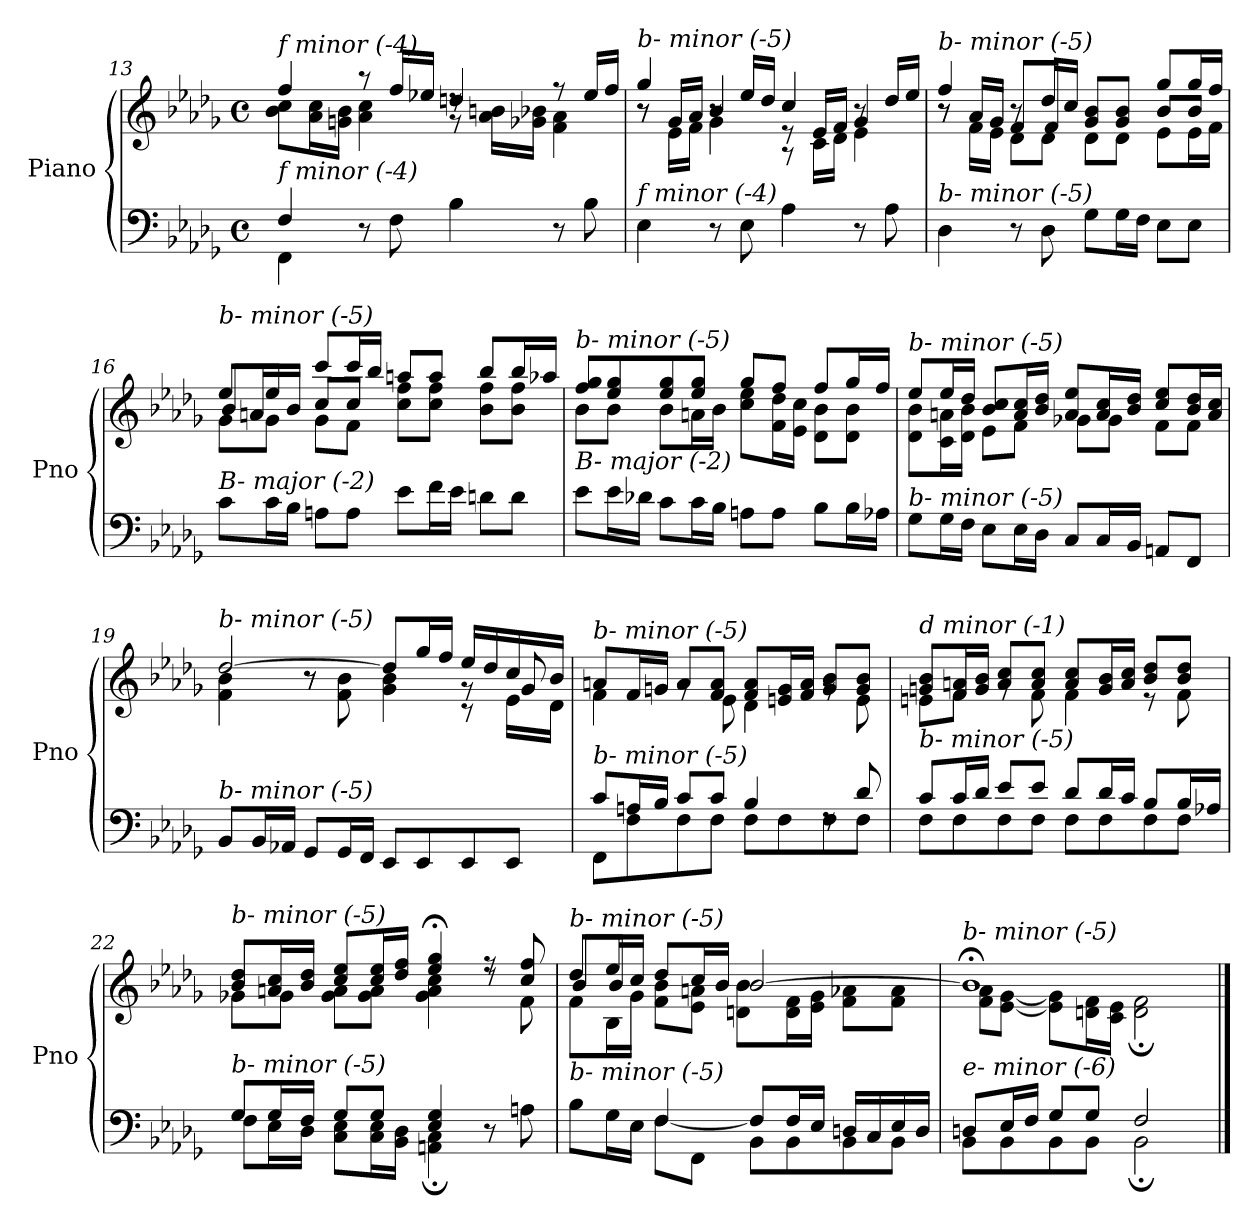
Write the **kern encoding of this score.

**kern	**kern
*part1	*part1
*staff2	*staff1
*I"Piano	*
*I'Pno	*
!!LO:PB:g=z
*clefF4	*clefG2
*k[b-e-a-d-g-]	*k[b-e-a-d-g-]
*M4/4	*M4/4
*met(c)	*met(c)
=13	=13
*^	*^
*	*^	*	*^
*	*	*	*	*	*^
!	!	!	!LO:TX:i:t=f minor (-4)	!	!	!
!LO:TX:i:t=f minor (-4)	!	!	!	!	!	!
2ryy	4F/	4FF\	4ff/	8b-\ 8cc\L	2ryy	4ryy
.	.	.	.	16a-\ 16cc\L	.	.
.	.	.	.	16gn\ 16b-\JJ	.	.
.	8r	2.ryy	8r	4a-\ 4cc\	.	2.ryy
.	8F\	.	16ff/LL	.	.	.
.	.	.	16ee-X/JJ	.	.	.
8ryy	4B-\	.	4ddn/	8rdd	8rg	.
4.ryy	.	.	.	16a-\ 16bni\LL	4.ryy	.
.	.	.	.	16g-X\ 16b-\JJ	.	.
.	8r	.	8r	4f\ 4a-\	.	.
.	8B-\	.	16ee-/LL	.	.	.
.	.	.	16ff/JJ	.	.	.
*v	*v	*v	*	*	*	*
*	*	*	*v	*v
=14	=14	=14	=14
!	!LO:TX:i:t=b- minor (-5)	!	!
!LO:TX:i:t=f minor (-4)	!	!	!
4E-\	4gg-/	8r	8r
.	.	16e-\LL	16g-/LL
.	.	16f\JJ	16a-/JJ
8r	8r	4g-\	4b-/
8E-\	16ee-/LL	.	.
.	16dd-/JJ	.	.
4A-\	4cc/	8re	8rA
.	.	16c\LL	16e-/LL
.	.	16d-\JJ	16f/JJ
8r	8r	4e-\	4g-/
8A-\	16dd-/LL	.	.
.	16ee-/JJ	.	.
!!LO:LB:g=z	!!	!!
=15	=15	=15	=15
*^	*	*	*
!	!	!LO:TX:i:t=b- minor (-5)	!	!
!LO:TX:i:t=b- minor (-5)	!	!	!	!
2ryy	4D-\	4ff/	8r	8r
.	.	.	16f\LL	16a-/LL
.	.	.	16e-\JJ	16g-/JJ
.	8r	8r	8d-\L	8f/L
.	8D-\	16dd-/LL	8d-\J	8f/J
.	.	16cc/JJ	.	.
4ryy	8G-\L	8g-/ 8b-/L	8d-\L	4ryy
.	16G-\L	8g-/ 8b-/J	8d-\J	.
.	16F\JJ	.	.	.
4ryy	8E-\L	8gg-/L	8e-\L	8b-/L
.	8E-\J	16gg-/L	16e-\L	8b-/J
.	.	16ff/JJ	16f\JJ	.
=16	=16	=16	=16	=16
!	!	!LO:TX:i:t=b- minor (-5)	!	!
!LO:TX:i:t=B- major (-2)	!	!	!	!
2ryy	8c\L	8ee-/L	8g-\L	8b-/L
.	16c\L	8ee-/J	8g-\J	16an/L
.	16B-\JJ	.	.	16b-/JJ
.	8An\L	8ccc/L	8g-\L	8cc/L
.	8A\J	16ccc/L	8f\J	8cc/J
.	.	16bb-/JJ	.	.
2ryy	8e-\L	8aan/L	8cc\ 8ff\L	2ryy
.	16f\L	8aa/J	8cc\ 8ff\J	.
.	16e-\JJ	.	.	.
.	8dn\L	8bb-/L	8b-\ 8ff\L	.
.	8d\J	16bb-/L	8b-\ 8ff\J	.
.	.	16aa-X/JJ	.	.
*v	*v	*	*	*
*	*	*v	*v
!!LO:LB:g=z
=17	=17	=17
!	!LO:TX:i:t=b- minor (-5)	!
!LO:TX:i:t=B- major (-2)	!	!
8e-\L	8ff/ 8gg-/L	8b-\L
16e-\L	8ee-/ 8gg-/	8b-\J
16d-X\JJ	.	.
8c\L	8ee-/ 8gg-/	8b-\L
16c\L	8ee-/ 8gg-/J	16an\L
16B-\JJ	.	16b-\JJ
8An\L	8gg-/L	8cc\ 8ee-\L
8A\J	8ff/J	16f\ 16dd-\L
.	.	16e-\ 16cc\JJ
8B-\L	8ff/L	8d-\ 8b-\L
16B-\L	16gg-/L	8d-\ 8b-\J
16A-X\JJ	16ff/JJ	.
=18	=18	=18
!	!LO:TX:i:t=b- minor (-5)	!
!LO:TX:i:t=b- minor (-5)	!	!
8G-\L	8ee-/L	8d-\ 8b-\L
16G-\L	16ee-/L	16c\ 16an\L
16F\JJ	16dd-/JJ	16d-\ 16b-\JJ
8E-\L	8b-/ 8cc/L	8e-\L
16E-\L	16a/ 16cc/L	8f\J
16D-\JJ	16b-/ 16dd-/JJ	.
8C/L	8a/ 8ee-/L	8g-X\L
16C/L	16a/ 16cc/L	8g-\J
16BB-/JJ	16b-/ 16dd-/JJ	.
8AAn/L	8cc/ 8ee-/L	8f\L
8FF/J	16b-/ 16dd-/L	8f\J
.	16a/ 16cc/JJ	.
!!LO:LB:g=z
=19	=19	=19
*^	*	*^
!	!	!LO:TX:i:t=b- minor (-5)	!	!
!LO:TX:i:t=b- minor (-5)	!	!	!	!
4ryy	8BB-/L	[2dd-/	4f\ 4b-\	4ryy
.	16BB-/L	.	.	.
.	16AA-X/JJ	.	.	.
8ryy	8GG-/L	.	8r	8r
4.ryy	16GG-/L	.	8f\ 8b-\	4.ryy
.	16FF/JJ	.	.	.
.	8EE-/L	8dd-/L]	4g-\ 4b-\	.
.	8EE-/	16gg-/L	.	.
.	.	16ff/JJ	.	.
4ryy	8EE-/	16ee-/LL	8rg	8rc
.	.	16dd-/	.	.
.	8EE-/J	16cc/	16e-\LL	8g-/
.	.	16b-/JJ	16d-\JJ	.
*	*	*	*v	*v
!!LO:LB:g=z
=20	=20	=20	=20
!	!	!LO:TX:i:t=b- minor (-5)	!
!LO:TX:i:t=b- minor (-5)	!	!	!
8c/L	8FF\L	8an/L	4f\
16An/L	8F\	16f/L	.
16B-/JJ	.	16gn/JJ	.
8c/L	8F\	8a/L	8rg
8c/J	8F\J	8f/ 8a/J	8e-\
4B-/	8F\L	8f/ 8a/L	4d-\
.	8F\	16en/ 16g/L	.
.	.	16f/ 16a/JJ	.
8rF	8F\	8g/ 8b-/L	8rg
8d-/	8F\J	8g/ 8b-/J	8e\
=21	=21	=21	=21
!	!	!LO:TX:i:t=d minor (-1)	!
!LO:TX:i:t=b- minor (-5)	!	!	!
8c/L	8F\L	8gn/ 8b-/L	8en\L
16c/L	8F\	16f/ 16an/L	8f\J
16d-/JJ	.	16g/ 16b-/JJ	.
8e-/L	8F\	8a/ 8cc/L	8rg
8e-/J	8F\J	8a/ 8cc/J	8f\
8d-/L	8F\L	8a/ 8cc/L	4f\
16d-/L	8F\	16g/ 16b-/L	.
16c/JJ	.	16a/ 16cc/JJ	.
8B-/L	8F\	8b-/ 8dd-/L	8r
16B-/L	8F\J	8b-/ 8dd-/J	8f\
16A-X/JJ	.	.	.
!!LO:LB:g=z
=22	=22	=22	=22
*	*	*	*^
!	!	!LO:TX:i:t=b- minor (-5)	!	!
!LO:TX:i:t=b- minor (-5)	!	!	!	!
8G-/L	8F\L	8b-/ 8dd-/L	8g-X\L	2.ryy
16G-/L	16E-\L	16an/ 16cc/L	8g-\J	.
16F/JJ	16D-\JJ	16b-/ 16dd-/JJ	.	.
8G-/L	8C\ 8E-\L	8cc/ 8ee-/L	8g-\ 8a\L	.
8G-/J	16C\ 16E-\L	16cc/ 16ee-/L	8g-\ 8a\J	.
.	16BB-\ 16D-\JJ	16dd-/ 16ff/JJ	.	.
4E-/ 4G-/	4AAn\; 4C\;	4ee-/;< 4gg-/;<	4g-\ 4a\ 4cc\	.
8r	4ryy	8r	8rdd	4ryy
8An\	.	8cc/ 8ff/	8f\	.
=23	=23	=23	=23	=23
*	*^	*	*	*^
!	!	!	!LO:TX:i:t=b- minor (-5)	!	!	!
!LO:TX:i:t=b- minor (-5)	!	!	!	!	!	!
4ryy	8B-\L	4ryy	8dd-/L	8f\L	8b-/L	4ryy
.	16G-\L	.	16ee-/L	16B-\L	8b-/J	.
.	16E-\JJ	.	16cc/JJ	16g-\JJ	.	.
2.ryy	[4F/	8F\L	8dd-/L	8f\ 8b-\L	2.ryy	2.ryy
.	.	8FF\J	16cc/L	8e-\ 8an\J	.	.
.	.	.	16b-/JJ	.	.	.
.	8F/L]	8BB-\L	[2b-/	8dn\ 8b-\L	.	.
.	16F/L	8BB-\	.	16d\ 16f\L	.	.
.	16E-/JJ	.	.	16e-\ 16g-\JJ	.	.
.	16Dn/LL	8BB-\	.	8f\ 8a-X\L	.	.
.	16C/	.	.	.	.	.
.	16E-/	8BB-\J	.	8f\ 8a-\J	.	.
.	16D/JJ	.	.	.	.	.
*	*v	*v	*	*	*	*
*	*	*	*v	*v	*v
=24	=24	=24	=24
!	!	!LO:TX:i:t=b- minor (-5)	!
!LO:TX:i:t=e- minor (-6)	!	!	!
8Dn/L	8BB-\L	1b-;<]	8f\ 8a-\L
16E-/L	8BB-\	.	[8e-\ [8g-\J
16F/JJ	.	.	.
8G-/L	8BB-\	.	8e-\] 8g-\]L
8G-/J	8BB-\J	.	16dn\ 16f\L
.	.	.	16c\ 16e-\JJ
2F/	2BB-;\	.	2d\; 2f\;
*v	*v	*	*
*	*v	*v
==	==
*-	*-
